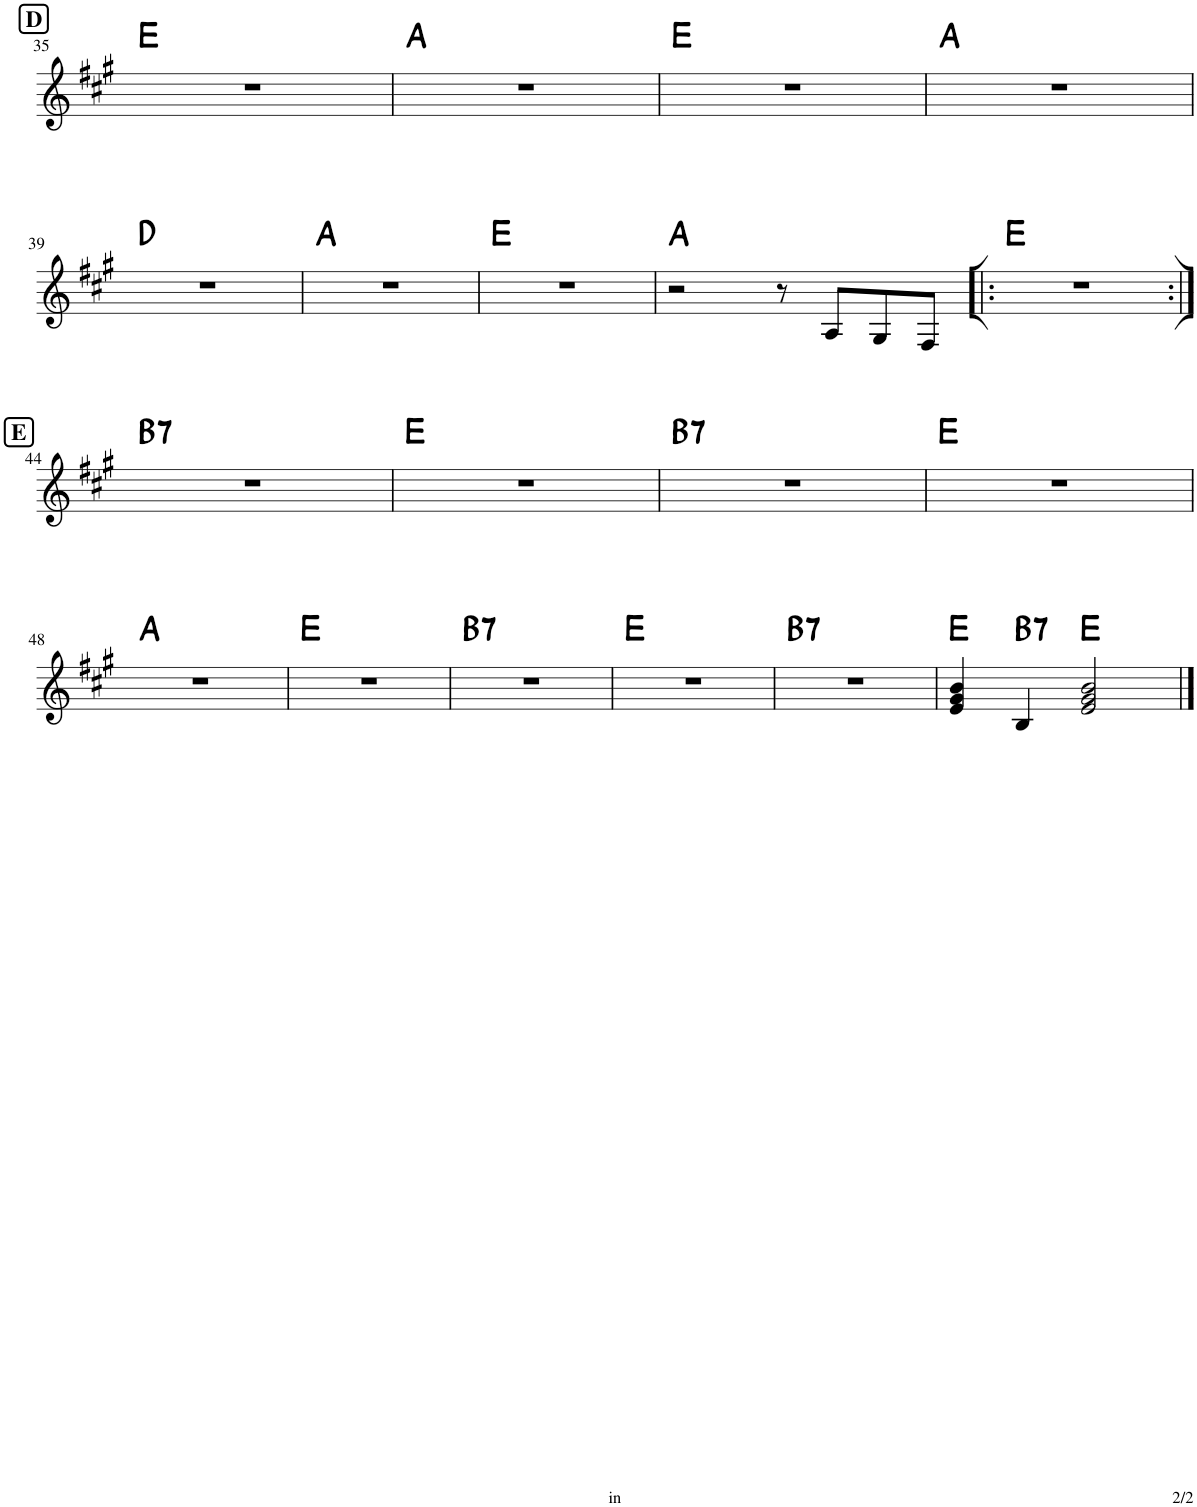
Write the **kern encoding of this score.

**kern	**harte
*part1	*part1
*staff1	*
*I"Piano	*
*I'Pno.	*
!!LO:PB:g=z
*clefG2	*
*k[f#c#g#]	*
*M4/4	*
!!LO:REH:place=s1:a:B:cj:fs=11:t=D
=35	=35
1r	E:maj
=36	=36
1r	A:maj
=37	=37
1r	E:maj
=38	=38
1r	A:maj
!!LO:LB:g=z
=39	=39
1r	D:maj
=40	=40
1r	A:maj
=41	=41
1r	E:maj
=42	=42
2r	A:maj
8r	.
8A/L	.
8G#/	.
8F#/J	.
=43!|:	=43!|:
1r	E:maj
!!LO:LB:g=z
!!LO:REH:place=s1:a:B:cj:fs=11:t=E
=44:|!	=44:|!
!	!LO:H:kt=7
1r	B:7
=45	=45
1r	E:maj
=46	=46
!	!LO:H:kt=7
1r	B:7
=47	=47
1r	E:maj
!!LO:LB:g=z
=48	=48
1r	A:maj
=49	=49
1r	E:maj
=50	=50
!	!LO:H:kt=7
1r	B:7
=51	=51
1r	E:maj
=52	=52
!	!LO:H:kt=7
1r	B:7
=53	=53
4e/ 4g#/ 4b/	E:maj
!	!LO:H:kt=7
4B/	B:7
2e/ 2g#/ 2b/	E:maj
==	==
*-	*-
